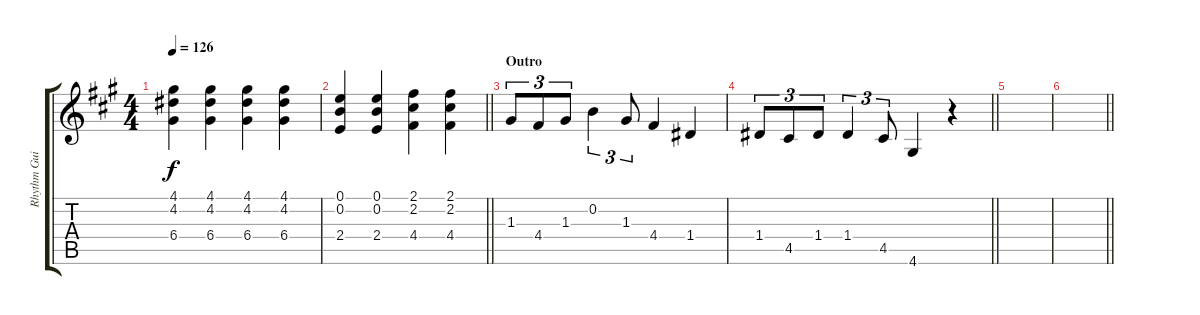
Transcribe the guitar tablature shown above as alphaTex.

\track ("Rhythm Guitar" "Rhythm Gui") {instrument overdrivenguitar}
\staff {score tabs}
\tuning (E4 B3 G3 D3 A2 E2) {hide}
\ts (4 4)
\tempo 126
\clef g2
\ks a
(4.1 4.2 6.4).4{dy f} (4.1 4.2 6.4).4 (4.1 4.2 6.4).4 (4.1 4.2 6.4).4 |
\barLineRight lightlight
(0.1 0.2 2.4).4 (0.1 0.2 2.4).4 (2.1 2.2 4.4).4 (2.1 2.2 4.4).4 |
\section ("" "Outro")
1.3.8{tu (3 2)} 4.4.8{tu (3 2)} 1.3.8{tu (3 2)} 0.2.4{tu (3 2)} 1.3.8{tu (3 2)} 4.4.4 1.4.4 |
\barLineRight lightlight
1.4.8{tu (3 2)} 4.5.8{tu (3 2)} 1.4.8{tu (3 2)} 1.4.4{tu (3 2)} 4.5.8{tu (3 2)} 4.6.4 r.4 |
|
\barLineRight lightlight
